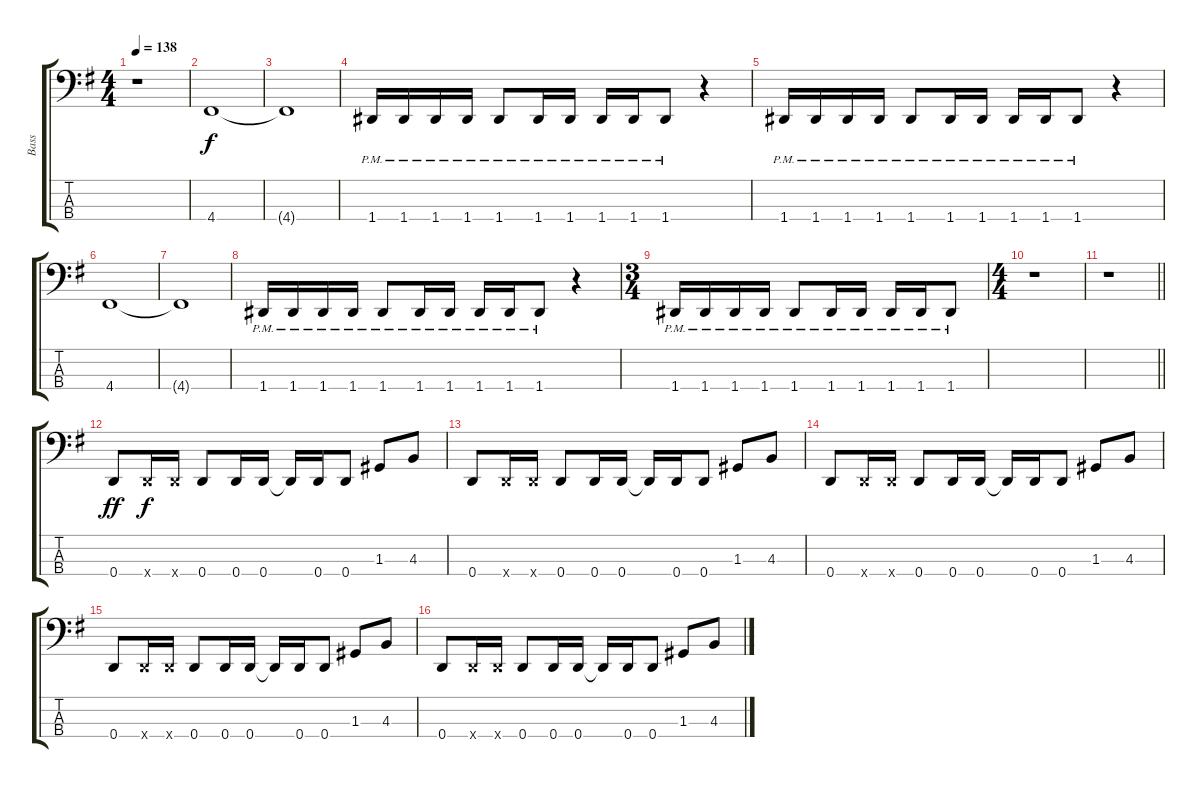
\track ("Bass" "Bass") {instrument electricbasspick}
\staff {score tabs}
\tuning (F2 C2 G1 D1) {hide}
\ts (4 4)
\tempo 138
\clef f4
\ks eminor
r.1{dy f instrument electricbasspick} |
4.4.1 |
4.4{t}.1 |
1.4{pm}.16 1.4{pm}.16 1.4{pm}.16 1.4{pm}.16 1.4{pm}.8 1.4{pm}.16 1.4{pm}.16 1.4{pm}.16 1.4{pm}.16 1.4{pm}.8 r.4 |
1.4{pm}.16 1.4{pm}.16 1.4{pm}.16 1.4{pm}.16 1.4{pm}.8 1.4{pm}.16 1.4{pm}.16 1.4{pm}.16 1.4{pm}.16 1.4{pm}.8 r.4 |
4.4.1 |
4.4{t}.1 |
1.4{pm}.16 1.4{pm}.16 1.4{pm}.16 1.4{pm}.16 1.4{pm}.8 1.4{pm}.16 1.4{pm}.16 1.4{pm}.16 1.4{pm}.16 1.4{pm}.8 r.4 |
\ts (3 4)
1.4{pm}.16 1.4{pm}.16 1.4{pm}.16 1.4{pm}.16 1.4{pm}.8 1.4{pm}.16 1.4{pm}.16 1.4{pm}.16 1.4{pm}.16 1.4{pm}.8 |
\ts (4 4)
r.1 |
\barLineRight lightlight
r.1 |
0.4.8{dy ff} 0.4{x}.16{dy f} 0.4{x}.16 0.4.8 0.4.16 0.4.16 0.4{t}.16 0.4.16 0.4.8 1.3.8 4.3.8 |
0.4.8 0.4{x}.16 0.4{x}.16 0.4.8 0.4.16 0.4.16 0.4{t}.16 0.4.16 0.4.8 1.3.8 4.3.8 |
0.4.8 0.4{x}.16 0.4{x}.16 0.4.8 0.4.16 0.4.16 0.4{t}.16 0.4.16 0.4.8 1.3.8 4.3.8 |
0.4.8 0.4{x}.16 0.4{x}.16 0.4.8 0.4.16 0.4.16 0.4{t}.16 0.4.16 0.4.8 1.3.8 4.3.8 |
0.4.8 0.4{x}.16 0.4{x}.16 0.4.8 0.4.16 0.4.16 0.4{t}.16 0.4.16 0.4.8 1.3.8 4.3.8
